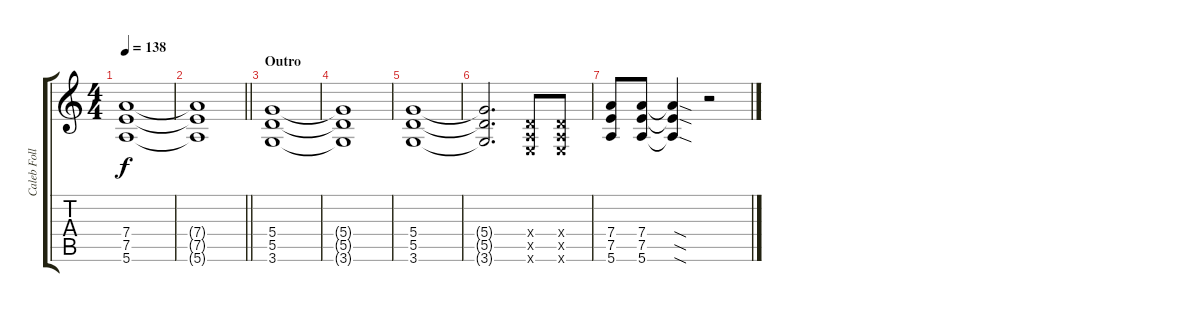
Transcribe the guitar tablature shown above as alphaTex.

\track ("Caleb Followill" "Caleb Foll") {instrument overdrivenguitar}
\staff {score tabs}
\tuning (E4 B3 G3 D3 A2 E2) {hide}
\ts (4 4)
\tempo 138
\clef g2
\ks c
(7.4 7.5 5.6).1{dy f} |
\barLineRight lightlight
(7.4{t} 7.5{t} 5.6{t}).1 |
\section ("" "Outro")
(5.4 5.5 3.6).1 |
(5.4{t} 5.5{t} 3.6{t}).1 |
(5.4 5.5 3.6).1 |
(5.4{t} 5.5{t} 3.6{t}).2{d} (0.4{x} 0.5{x} 0.6{x}).8 (0.4{x} 0.5{x} 0.6{x}).8 |
(7.4 7.5 5.6).8 (7.4 7.5 5.6).8 (7.4{sod t} 7.5{sod t} 5.6{sod t}).4 r.2
